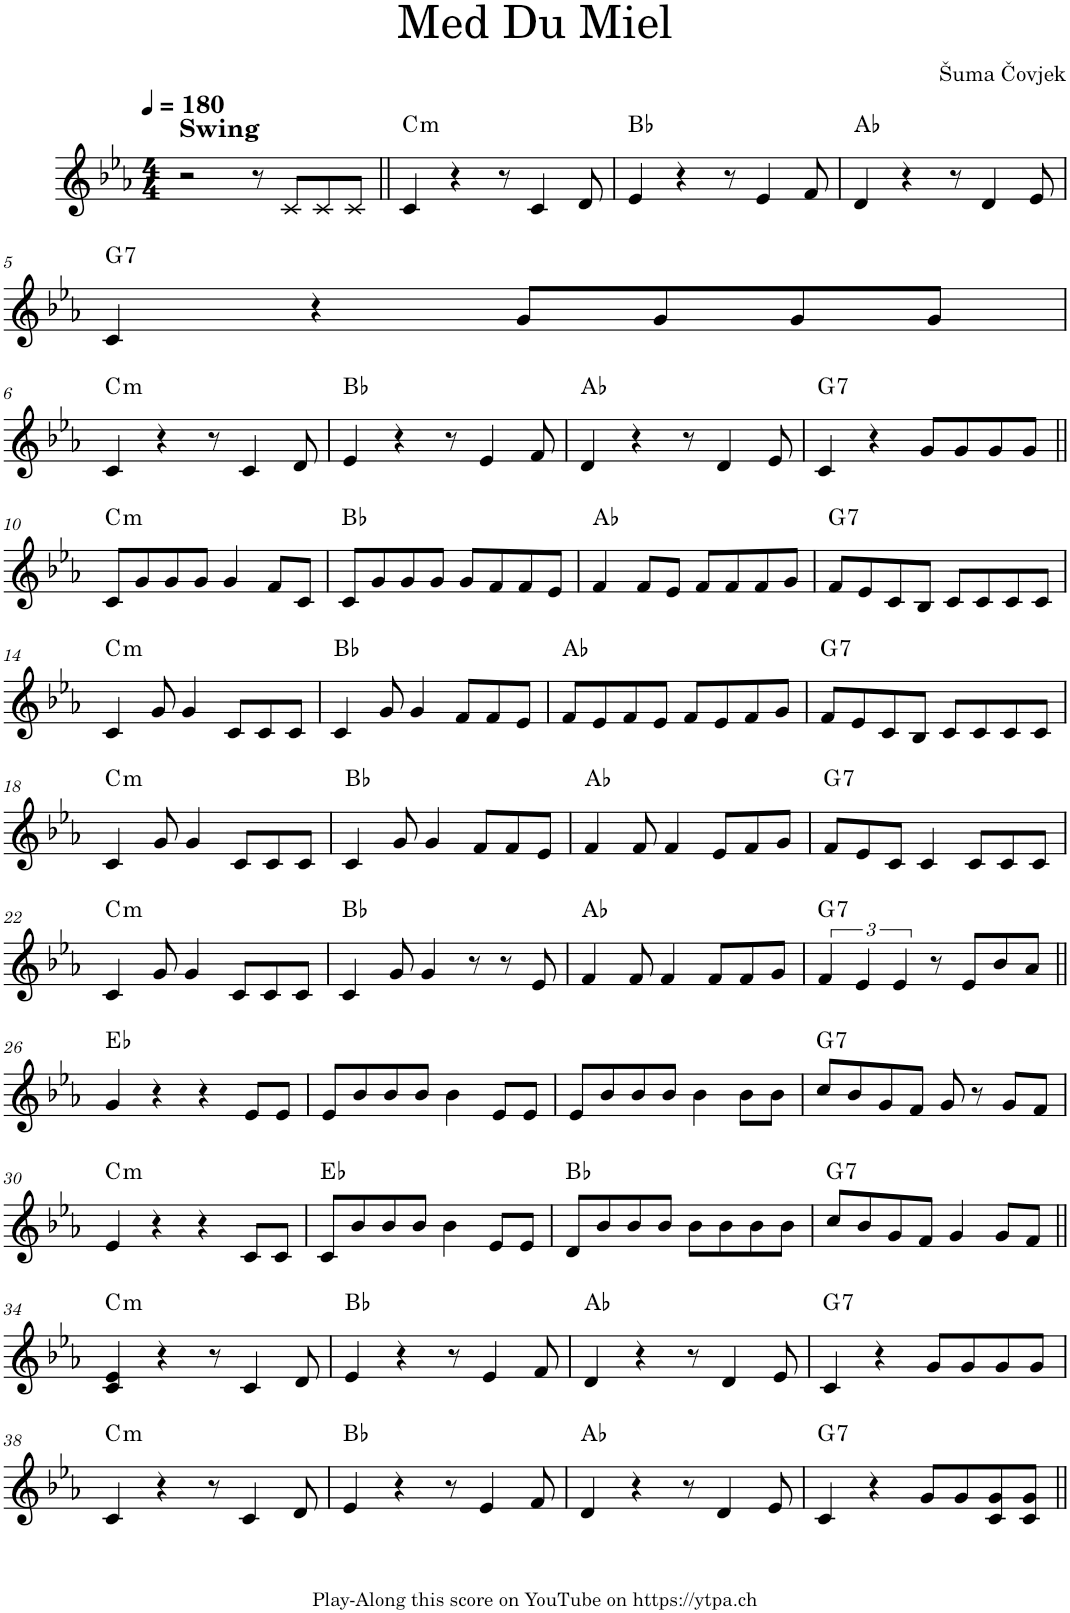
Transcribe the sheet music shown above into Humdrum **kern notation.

**kern	**harte
*part1	*part1
*staff1	*
*I"Voice	*
*I'Vc.	*
*clefG2	*
*k[b-e-a-]	*
*M4/4	*
*MM180	*
=1	=1
!LO:TX:a:B:t=Swing	!
2r	.
8r	.
8c/L	.
8c/	.
8c/J	.
=2||	=2||
!	!LO:H:kt=m
4c/	C:min
4r	.
8r	.
4c/	.
8d/	.
=3	=3
4e-/	Bb:maj
4r	.
8r	.
4e-/	.
8f/	.
=4	=4
4d/	Ab:maj
4r	.
8r	.
4d/	.
8e-/	.
!!LO:LB:g=z
=5	=5
!	!LO:H:kt=7
4c/	G:7
4r	.
8g/L	.
8g/	.
8g/	.
8g/J	.
!!LO:LB:g=z
=6	=6
!	!LO:H:kt=m
4c/	C:min
4r	.
8r	.
4c/	.
8d/	.
=7	=7
4e-/	Bb:maj
4r	.
8r	.
4e-/	.
8f/	.
=8	=8
4d/	Ab:maj
4r	.
8r	.
4d/	.
8e-/	.
=9	=9
!	!LO:H:kt=7
4c/	G:7
4r	.
8g/L	.
8g/	.
8g/	.
8g/J	.
!!LO:LB:g=z
=10||	=10||
!	!LO:H:kt=m
8c/L	C:min
8g/	.
8g/	.
8g/J	.
4g/	.
8f/L	.
8c/J	.
=11	=11
8c/L	Bb:maj
8g/	.
8g/	.
8g/J	.
8g/L	.
8f/	.
8f/	.
8e-/J	.
=12	=12
4f/	Ab:maj
8f/L	.
8e-/J	.
8f/L	.
8f/	.
8f/	.
8g/J	.
=13	=13
!	!LO:H:kt=7
8f/L	G:7
8e-/	.
8c/	.
8B-/J	.
8c/L	.
8c/	.
8c/	.
8c/J	.
!!LO:LB:g=z
=14	=14
!	!LO:H:kt=m
4c/	C:min
8g/	.
4g/	.
8c/L	.
8c/	.
8c/J	.
=15	=15
4c/	Bb:maj
8g/	.
4g/	.
8f/L	.
8f/	.
8e-/J	.
=16	=16
8f/L	Ab:maj
8e-/	.
8f/	.
8e-/J	.
8f/L	.
8e-/	.
8f/	.
8g/J	.
=17	=17
!	!LO:H:kt=7
8f/L	G:7
8e-/	.
8c/	.
8B-/J	.
8c/L	.
8c/	.
8c/	.
8c/J	.
!!LO:LB:g=z
=18	=18
!	!LO:H:kt=m
4c/	C:min
8g/	.
4g/	.
8c/L	.
8c/	.
8c/J	.
=19	=19
4c/	Bb:maj
8g/	.
4g/	.
8f/L	.
8f/	.
8e-/J	.
=20	=20
4f/	Ab:maj
8f/	.
4f/	.
8e-/L	.
8f/	.
8g/J	.
=21	=21
!	!LO:H:kt=7
8f/L	G:7
8e-/	.
8c/J	.
4c/	.
8c/L	.
8c/	.
8c/J	.
!!LO:LB:g=z
=22	=22
!	!LO:H:kt=m
4c/	C:min
8g/	.
4g/	.
8c/L	.
8c/	.
8c/J	.
=23	=23
4c/	Bb:maj
8g/	.
4g/	.
8r	.
8r	.
8e-/	.
=24	=24
4f/	Ab:maj
8f/	.
4f/	.
8f/L	.
8f/	.
8g/J	.
=25	=25
!	!LO:H:kt=7
6f/	G:7
6e-/	.
6e-/	.
8r	.
8e-/L	.
8b-/	.
8a-/J	.
!!LO:LB:g=z
=26||	=26||
4g/	Eb:maj
4r	.
4r	.
8e-/L	.
8e-/J	.
=27	=27
8e-/L	.
8b-/	.
8b-/	.
8b-/J	.
4b-\	.
8e-/L	.
8e-/J	.
=28	=28
8e-/L	.
8b-/	.
8b-/	.
8b-/J	.
4b-\	.
8b-\L	.
8b-\J	.
=29	=29
!	!LO:H:kt=7
8cc/L	G:7
8b-/	.
8g/	.
8f/J	.
8g/	.
8r	.
8g/L	.
8f/J	.
!!LO:LB:g=z
=30	=30
!	!LO:H:kt=m
4e-/	C:min
4r	.
4r	.
8c/L	.
8c/J	.
=31	=31
8c/L	Eb:maj
8b-/	.
8b-/	.
8b-/J	.
4b-\	.
8e-/L	.
8e-/J	.
=32	=32
8d/L	Bb:maj
8b-/	.
8b-/	.
8b-/J	.
8b-\L	.
8b-\	.
8b-\	.
8b-\J	.
=33	=33
!	!LO:H:kt=7
8cc/L	G:7
8b-/	.
8g/	.
8f/J	.
4g/	.
8g/L	.
8f/J	.
!!LO:LB:g=z
=34||	=34||
!	!LO:H:kt=m
4c/ 4e-/	C:min
4r	.
8r	.
4c/	.
8d/	.
=35	=35
4e-/	Bb:maj
4r	.
8r	.
4e-/	.
8f/	.
=36	=36
4d/	Ab:maj
4r	.
8r	.
4d/	.
8e-/	.
=37	=37
!	!LO:H:kt=7
4c/	G:7
4r	.
8g/L	.
8g/	.
8g/	.
8g/J	.
!!LO:LB:g=z
=38	=38
!	!LO:H:kt=m
4c/	C:min
4r	.
8r	.
4c/	.
8d/	.
=39	=39
4e-/	Bb:maj
4r	.
8r	.
4e-/	.
8f/	.
=40	=40
4d/	Ab:maj
4r	.
8r	.
4d/	.
8e-/	.
=41	=41
!	!LO:H:kt=7
4c/	G:7
4r	.
8g/L	.
8g/	.
8c/ 8g/	.
8c/ 8g/J	.
=||	=||
*-	*-
